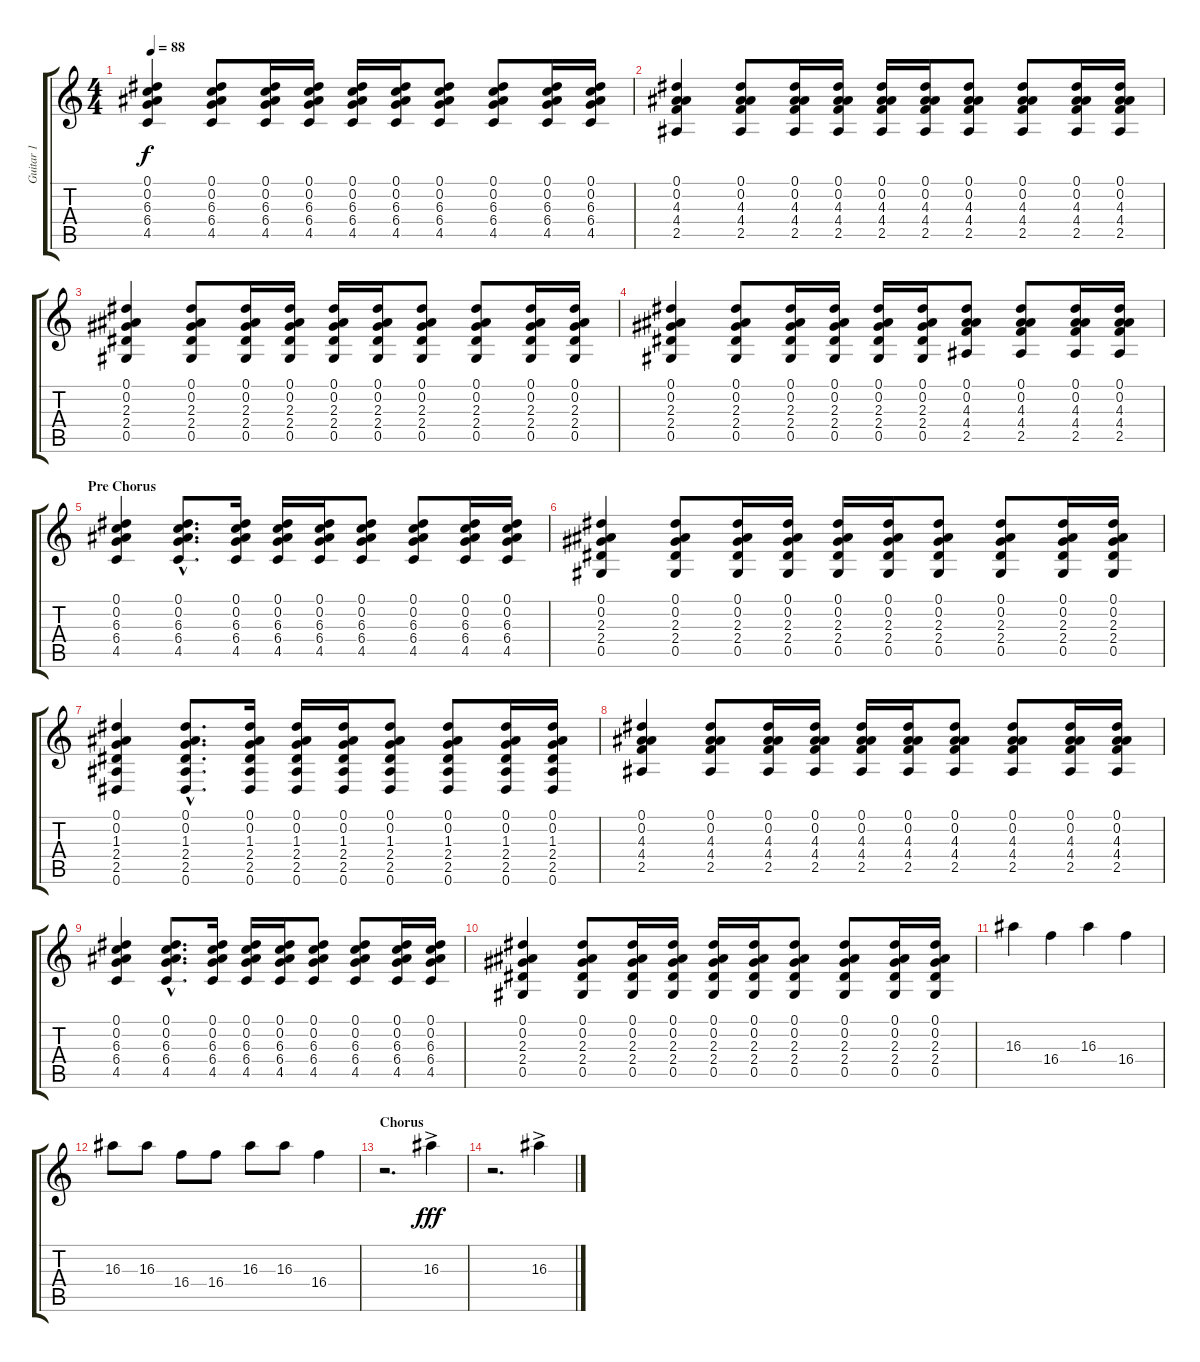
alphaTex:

\track ("Guitar 1" "Guitar 1") {instrument electricguitarclean}
\staff {score tabs}
\tuning (Eb4 Bb3 Gb3 Db3 Ab2 Eb2) {hide}
\ts (4 4)
\tempo 88
\clef g2
\ks c
(0.1 0.2 6.3 6.4 4.5).4{dy f instrument acousticguitarsteel} (0.1 0.2 6.3 6.4 4.5).8 (0.1 0.2 6.3 6.4 4.5).16 (0.1 0.2 6.3 6.4 4.5).16 (0.1 0.2 6.3 6.4 4.5).16 (0.1 0.2 6.3 6.4 4.5).16 (0.1 0.2 6.3 6.4 4.5).8 (0.1 0.2 6.3 6.4 4.5).8 (0.1 0.2 6.3 6.4 4.5).16 (0.1 0.2 6.3 6.4 4.5).16 |
(0.1 0.2 4.3 4.4 2.5).4 (0.1 0.2 4.3 4.4 2.5).8 (0.1 0.2 4.3 4.4 2.5).16 (0.1 0.2 4.3 4.4 2.5).16 (0.1 0.2 4.3 4.4 2.5).16 (0.1 0.2 4.3 4.4 2.5).16 (0.1 0.2 4.3 4.4 2.5).8 (0.1 0.2 4.3 4.4 2.5).8 (0.1 0.2 4.3 4.4 2.5).16 (0.1 0.2 4.3 4.4 2.5).16 |
(0.1 0.2 2.3 2.4 0.5).4 (0.1 0.2 2.3 2.4 0.5).8 (0.1 0.2 2.3 2.4 0.5).16 (0.1 0.2 2.3 2.4 0.5).16 (0.1 0.2 2.3 2.4 0.5).16 (0.1 0.2 2.3 2.4 0.5).16 (0.1 0.2 2.3 2.4 0.5).8 (0.1 0.2 2.3 2.4 0.5).8 (0.1 0.2 2.3 2.4 0.5).16 (0.1 0.2 2.3 2.4 0.5).16 |
(0.1 0.2 2.3 2.4 0.5).4 (0.1 0.2 2.3 2.4 0.5).8 (0.1 0.2 2.3 2.4 0.5).16 (0.1 0.2 2.3 2.4 0.5).16 (0.1 0.2 2.3 2.4 0.5).16 (0.1 0.2 2.3 2.4 0.5).16 (0.1 0.2 4.3 4.4 2.5).8 (0.1 0.2 4.3 4.4 2.5).8 (0.1 0.2 4.3 4.4 2.5).16 (0.1 0.2 4.3 4.4 2.5).16 |
\section ("" "Pre Chorus")
(0.1 0.2 6.3 6.4 4.5).4{instrument acousticguitarsteel} (0.1{hac} 0.2{hac} 6.3{hac} 6.4{hac} 4.5{hac}).8{d} (0.1 0.2 6.3 6.4 4.5).16 (0.1 0.2 6.3 6.4 4.5).16 (0.1 0.2 6.3 6.4 4.5).16 (0.1 0.2 6.3 6.4 4.5).8 (0.1 0.2 6.3 6.4 4.5).8 (0.1 0.2 6.3 6.4 4.5).16 (0.1 0.2 6.3 6.4 4.5).16 |
(0.1 0.2 2.3 2.4 0.5).4 (0.1 0.2 2.3 2.4 0.5).8 (0.1 0.2 2.3 2.4 0.5).16 (0.1 0.2 2.3 2.4 0.5).16 (0.1 0.2 2.3 2.4 0.5).16 (0.1 0.2 2.3 2.4 0.5).16 (0.1 0.2 2.3 2.4 0.5).8 (0.1 0.2 2.3 2.4 0.5).8 (0.1 0.2 2.3 2.4 0.5).16 (0.1 0.2 2.3 2.4 0.5).16 |
(0.1 0.2 1.3 2.4 2.5 0.6).4 (0.1{hac} 0.2{hac} 1.3{hac} 2.4{hac} 2.5{hac} 0.6{hac}).8{d} (0.1 0.2 1.3 2.4 2.5 0.6).16 (0.1 0.2 1.3 2.4 2.5 0.6).16 (0.1 0.2 1.3 2.4 2.5 0.6).16 (0.1 0.2 1.3 2.4 2.5 0.6).8 (0.1 0.2 1.3 2.4 2.5 0.6).8 (0.1 0.2 1.3 2.4 2.5 0.6).16 (0.1 0.2 1.3 2.4 2.5 0.6).16 |
(0.1 0.2 4.3 4.4 2.5).4 (0.1 0.2 4.3 4.4 2.5).8 (0.1 0.2 4.3 4.4 2.5).16 (0.1 0.2 4.3 4.4 2.5).16 (0.1 0.2 4.3 4.4 2.5).16 (0.1 0.2 4.3 4.4 2.5).16 (0.1 0.2 4.3 4.4 2.5).8 (0.1 0.2 4.3 4.4 2.5).8 (0.1 0.2 4.3 4.4 2.5).16 (0.1 0.2 4.3 4.4 2.5).16 |
(0.1 0.2 6.3 6.4 4.5).4{instrument acousticguitarsteel} (0.1{hac} 0.2{hac} 6.3{hac} 6.4{hac} 4.5{hac}).8{d} (0.1 0.2 6.3 6.4 4.5).16 (0.1 0.2 6.3 6.4 4.5).16 (0.1 0.2 6.3 6.4 4.5).16 (0.1 0.2 6.3 6.4 4.5).8 (0.1 0.2 6.3 6.4 4.5).8 (0.1 0.2 6.3 6.4 4.5).16 (0.1 0.2 6.3 6.4 4.5).16 |
(0.1 0.2 2.3 2.4 0.5).4 (0.1 0.2 2.3 2.4 0.5).8 (0.1 0.2 2.3 2.4 0.5).16 (0.1 0.2 2.3 2.4 0.5).16 (0.1 0.2 2.3 2.4 0.5).16 (0.1 0.2 2.3 2.4 0.5).16 (0.1 0.2 2.3 2.4 0.5).8 (0.1 0.2 2.3 2.4 0.5).8 (0.1 0.2 2.3 2.4 0.5).16 (0.1 0.2 2.3 2.4 0.5).16 |
16.3.4 16.4.4 16.3.4 16.4.4 |
16.3.8 16.3.8 16.4.8 16.4.8 16.3.8 16.3.8 16.4.4 |
\section ("" "Chorus")
r.2{d} 16.3{ac}.4{dy fff} |
r.2{d} 16.3{ac}.4
